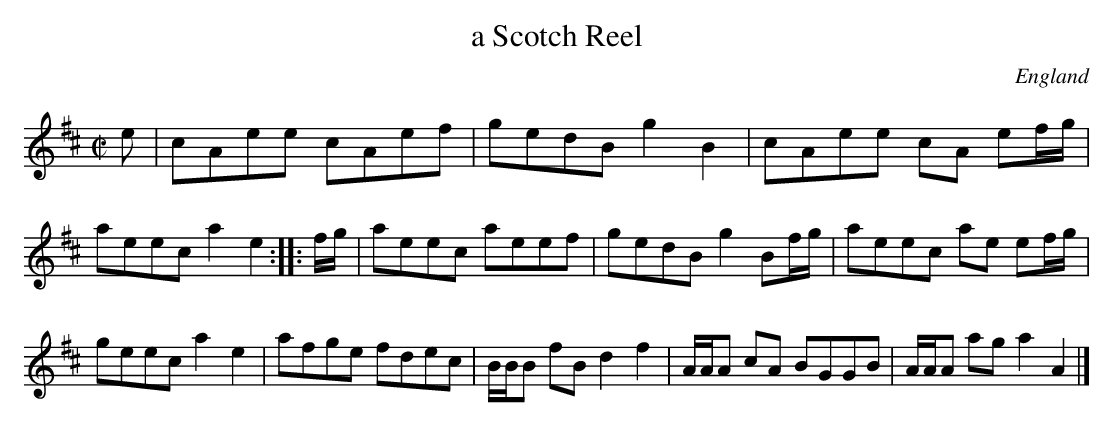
X:1
T:a Scotch Reel
M:C|
O:England
K:D major
e|cAee cAef|gedB g2B2|\
cAee cA ef/2g/2|aeec a2e2::\
f/2g/2|aeec aeef|gedB g2 Bf/2g/2|\
aeec ae ef/2g/2|geec a2e2|\
afge fdec|B/2B/2B fB d2f2|\
A/2A/2A cA BGGB|A/2A/2A ag a2 A2|]
